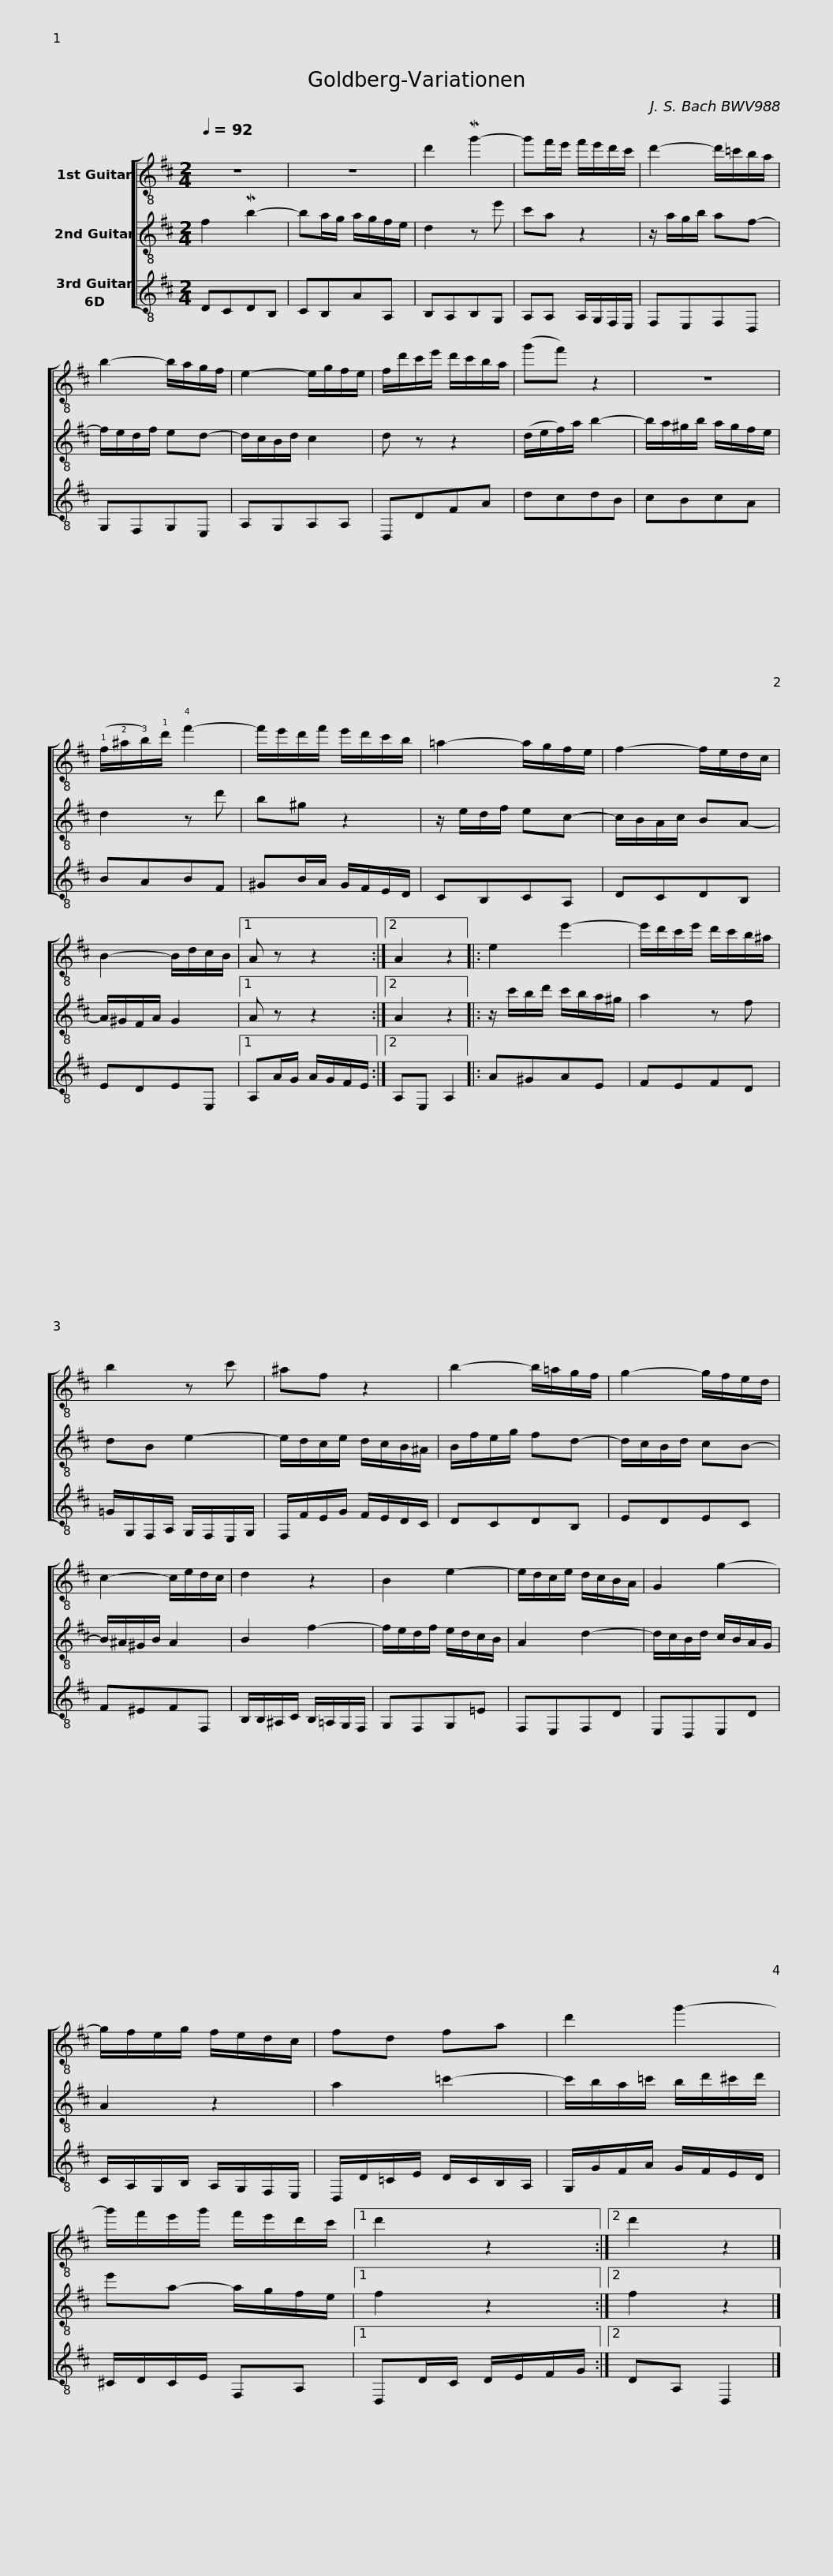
X:1
%%score [ 1 2 3 ]
L:1/8
Q:1/4=92
M:2/4
I:linebreak $
K:D
V:1 treble-8
V:2 treble-8
V:3 treble-8
V:1
 z4 | z4 | d'2 Mg'2- | g'f'/e'/ f'/e'/d'/c'/ |$ d'2- d'/=c'/b/a/ | %5
 b2- b/a/g/f/ | e2- e/g/f/e/ | f/d'/c'/e'/ d'/c'/b/a/ |$ (g'f') z2 | z4 | %10
 (!1!f/!2!^a/!3!b/)!1!d'/ !4!f'2- | f'/e'/d'/f'/ e'/d'/c'/b/ |$ =a2- a/g/f/e/ | f2- f/e/d/c/ | B2- B/d/c/B/ |1 %15
 A z z2 :|2 A2 z2 |:$ e2 e'2- | e'/d'/c'/e'/ d'/c'/b/^a/ | b2 z c' | %20
 ^af z2 |$ b2- b/=a/g/f/ | g2- g/f/e/d/ | c2- c/e/d/c/ | d2 z2 |$ %25
 B2 e2- | e/d/c/e/ d/c/B/A/ | G2 g2- | g/f/e/g/ f/e/d/c/ |$ fd fa | %30
 d'2 g'2- | g'/f'/e'/g'/ f'/e'/d'/c'/ |1 d'2 z2 :|2 d'2 z2 |] %34
V:2
 f2 Mb2- | ba/g/ a/g/f/e/ | d2 z e' | c'a z2 |$ z/ a/g/b/ af- | %5
 f/e/d/f/ ed- | d/c/B/d/ c2 | d z z2 |$ (d/e/f/)a/ b2- | b/a/^g/b/ a/g/f/e/ | %10
 d2 z d' | b^g z2 |$ z/ e/d/f/ ec- | c/B/A/c/ BA- | A/^G/F/A/ G2 |1 %15
 A z z2 :|2 A2 z2 |:$ z/ c'/b/d'/ c'/b/a/^g/ | a2 z f | dB e2- | %20
 e/d/c/e/ d/c/B/^A/ |$ B/f/e/g/ fd- | d/c/B/d/ cB- | B/^A/^G/B/ A2 | B2 f2- |$ %25
 f/e/d/f/ e/d/c/B/ | A2 d2- | d/c/B/d/ c/B/A/G/ | A2 z2 |$ a2 =c'2- | %30
 c'/b/a/=c'/ b/d'/^c'/d'/ | e'a- a/g/f/e/ |1 f2 z2 :|2 f2 z2 |] %34
V:3
 DCDB, | CB,AA, | B,A,B,G, | A,A, A,/G,/F,/E,/ |$ F,E,F,D, | %5
 G,F,G,E, | A,G,A,A, | D,DFA |$ dcdB | cBcA | %10
 BABF | ^GB/A/ G/F/E/D/ |$ CB,CA, | DCDB, | EDEE, |1 %15
 A,A/G/ A/G/F/E/ :|2 A,E, A,2 |:$ A^GAE | FEFD | =G/G,/F,/A,/ G,/F,/E,/G,/ | %20
 F,/F/E/G/ F/E/D/C/ |$ DCDB, | EDEC | F^EFF, | B,/B,/^A,/C/ B,/=A,/G,/F,/ |$ %25
 G,F,G,=E | F,E,F,D | E,D,E,D | C/A,/G,/B,/ A,/G,/F,/E,/ |$ D,/D/=C/E/ D/C/B,/A,/ | %30
 G,/G/F/A/ G/F/E/D/ | ^C/D/C/E/ F,A, |1 D,D/C/ D/E/F/G/ :|2 DA, D,2 |] %34
